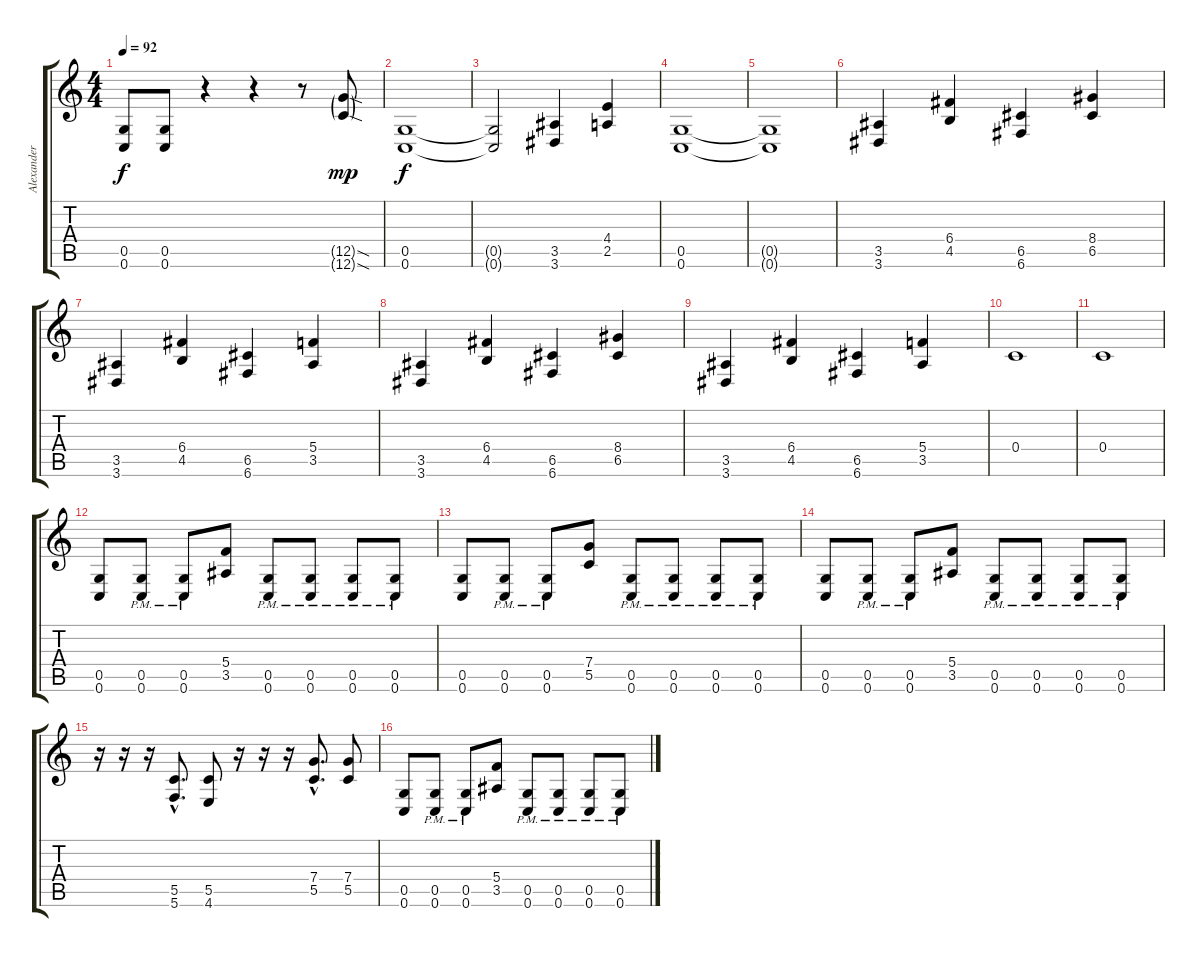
\track ("Alexander Kuoppala" "Alexander ") {instrument distortionguitar}
\staff {score tabs}
\tuning (D4 A3 F3 C3 G2 C2) {hide}
\ts (4 4)
\tempo 92
\clef g2
\ks c
(0.5 0.6).8{dy f} (0.5 0.6).8 r.4 r.4 r.8 (12.5{sod g} 12.6{sod g}).8{dy mp} |
(0.5 0.6).1{dy f} |
(0.5{t} 0.6{t}).2 (3.5 3.6).4 (4.4 2.5).4 |
(0.5 0.6).1 |
(0.5{t} 0.6{t}).1 |
(3.5 3.6).4 (6.4 4.5).4 (6.5 6.6).4 (8.4 6.5).4 |
(3.5 3.6).4 (6.4 4.5).4 (6.5 6.6).4 (5.4 3.5).4 |
(3.5 3.6).4 (6.4 4.5).4 (6.5 6.6).4 (8.4 6.5).4 |
(3.5 3.6).4 (6.4 4.5).4 (6.5 6.6).4 (5.4 3.5).4 |
0.4.1 |
0.4.1 |
(0.5 0.6).8 (0.5{pm} 0.6{pm}).8 (0.5{pm} 0.6{pm}).8 (5.4 3.5).8 (0.5{pm} 0.6{pm}).8 (0.5{pm} 0.6{pm}).8 (0.5{pm} 0.6{pm}).8 (0.5{pm} 0.6{pm}).8 |
(0.5 0.6).8 (0.5{pm} 0.6{pm}).8 (0.5{pm} 0.6{pm}).8 (7.4 5.5).8 (0.5{pm} 0.6{pm}).8 (0.5{pm} 0.6{pm}).8 (0.5{pm} 0.6{pm}).8 (0.5{pm} 0.6{pm}).8 |
(0.5 0.6).8 (0.5{pm} 0.6{pm}).8 (0.5{pm} 0.6{pm}).8 (5.4 3.5).8 (0.5{pm} 0.6{pm}).8 (0.5{pm} 0.6{pm}).8 (0.5{pm} 0.6{pm}).8 (0.5{pm} 0.6{pm}).8 |
r.16 r.16 r.16 (5.5{hac} 5.6{hac}).8{d} (5.5 4.6).8 r.16 r.16 r.16 (7.4{hac} 5.5{hac}).8{d} (7.4 5.5).8 |
(0.5 0.6).8 (0.5{pm} 0.6{pm}).8 (0.5{pm} 0.6{pm}).8 (5.4 3.5).8 (0.5{pm} 0.6{pm}).8 (0.5{pm} 0.6{pm}).8 (0.5{pm} 0.6{pm}).8 (0.5{pm} 0.6{pm}).8
